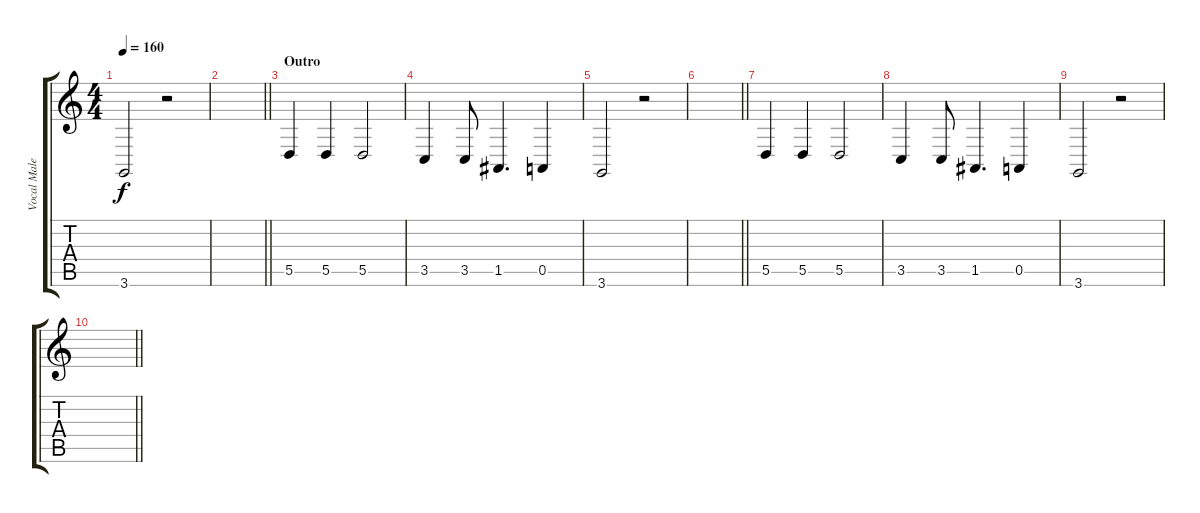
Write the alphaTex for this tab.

\track ("Vocal Male" "Vocal Male") {instrument lead2sawtooth}
\staff {score tabs}
\tuning (E4 B3 G3 D3 A2 E2) {hide}
\ts (4 4)
\tempo 160
\clef g2
\ks c
3.6.2{dy f} r.2 |
\barLineRight lightlight
|
\section ("" "Outro")
5.5.4 5.5.4 5.5.2 |
3.5.4 3.5.8 1.5.4{d} 0.5.4 |
3.6.2 r.2 |
\barLineRight lightlight
|
5.5.4 5.5.4 5.5.2 |
3.5.4 3.5.8 1.5.4{d} 0.5.4 |
3.6.2 r.2 |
\barLineRight lightlight
